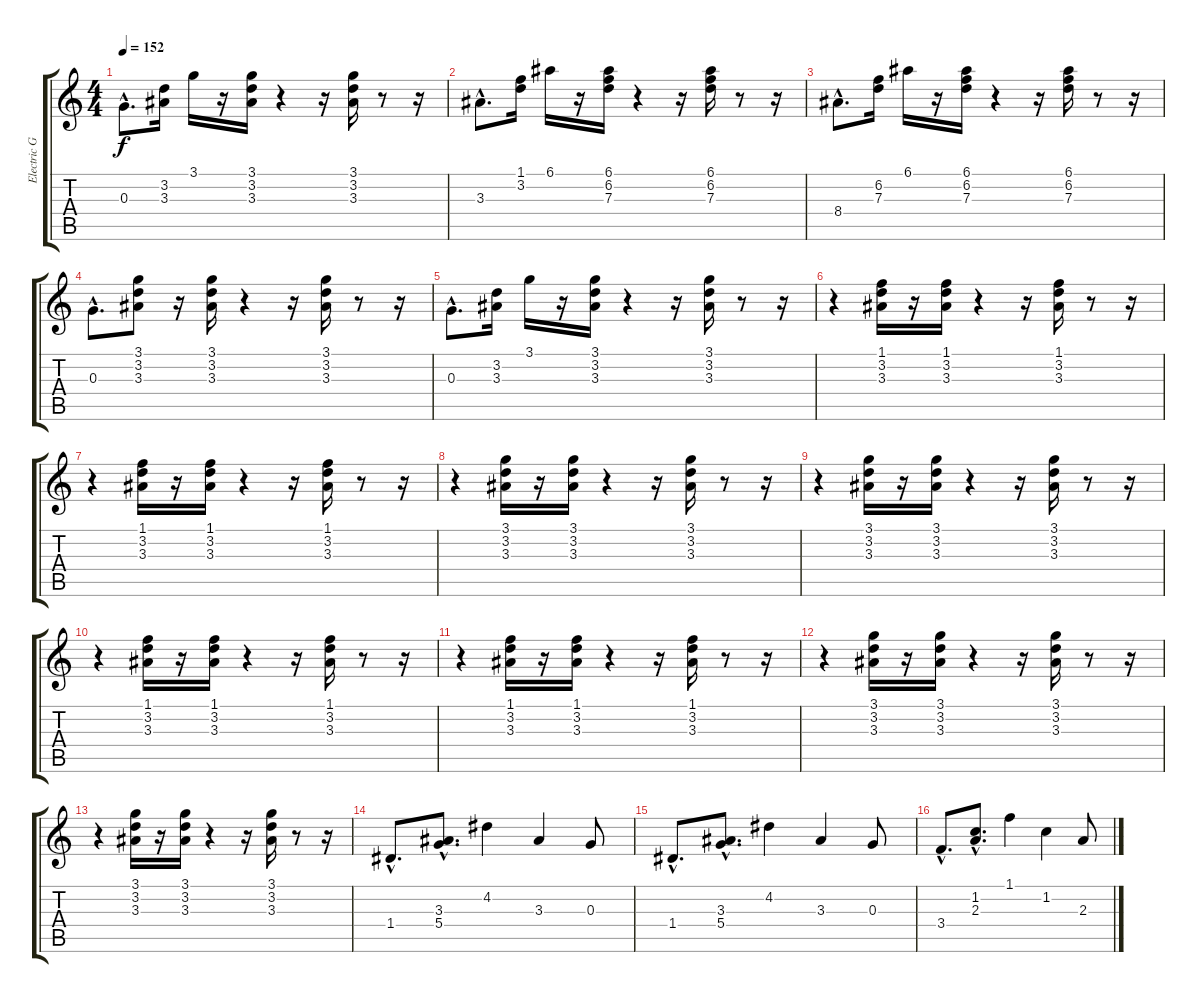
\track ("Electric Guitar" "Electric G") {instrument electricguitarclean}
\staff {score tabs}
\tuning (E4 B3 G3 D3 A2 E2) {hide}
\ts (4 4)
\tempo 152
\clef g2
\ks c
0.3{hac}.8{d dy f} (3.2 3.3).16 3.1.16 r.16 (3.1 3.2 3.3).16 r.4 r.16 (3.1 3.2 3.3).16 r.8 r.16 |
3.3{hac}.8{d} (1.1 3.2).16 6.1.16 r.16 (6.1 6.2 7.3).16 r.4 r.16 (6.1 6.2 7.3).16 r.8 r.16 |
8.4{hac}.8{d} (6.2 7.3).16 6.1.16 r.16 (6.1 6.2 7.3).16 r.4 r.16 (6.1 6.2 7.3).16 r.8 r.16 |
0.3{hac}.8{d} (3.1 3.2 3.3).8 r.16 (3.1 3.2 3.3).16 r.4 r.16 (3.1 3.2 3.3).16 r.8 r.16 |
0.3{hac}.8{d} (3.2 3.3).16 3.1.16 r.16 (3.1 3.2 3.3).16 r.4 r.16 (3.1 3.2 3.3).16 r.8 r.16 |
r.4 (1.1 3.2 3.3).16 r.16 (1.1 3.2 3.3).16 r.4 r.16 (1.1 3.2 3.3).16 r.8 r.16 |
r.4 (1.1 3.2 3.3).16 r.16 (1.1 3.2 3.3).16 r.4 r.16 (1.1 3.2 3.3).16 r.8 r.16 |
r.4 (3.1 3.2 3.3).16 r.16 (3.1 3.2 3.3).16 r.4 r.16 (3.1 3.2 3.3).16 r.8 r.16 |
r.4 (3.1 3.2 3.3).16 r.16 (3.1 3.2 3.3).16 r.4 r.16 (3.1 3.2 3.3).16 r.8 r.16 |
r.4 (1.1 3.2 3.3).16 r.16 (1.1 3.2 3.3).16 r.4 r.16 (1.1 3.2 3.3).16 r.8 r.16 |
r.4 (1.1 3.2 3.3).16 r.16 (1.1 3.2 3.3).16 r.4 r.16 (1.1 3.2 3.3).16 r.8 r.16 |
r.4 (3.1 3.2 3.3).16 r.16 (3.1 3.2 3.3).16 r.4 r.16 (3.1 3.2 3.3).16 r.8 r.16 |
r.4 (3.1 3.2 3.3).16 r.16 (3.1 3.2 3.3).16 r.4 r.16 (3.1 3.2 3.3).16 r.8 r.16 |
1.4{hac}.8{d} (3.3{hac} 5.4{hac}).8{d} 4.2.4 3.3.4 0.3.8 |
1.4{hac}.8{d} (3.3{hac} 5.4{hac}).8{d} 4.2.4 3.3.4 0.3.8 |
3.4{hac}.8{d} (1.2{hac} 2.3{hac}).8{d} 1.1.4 1.2.4 2.3.8
